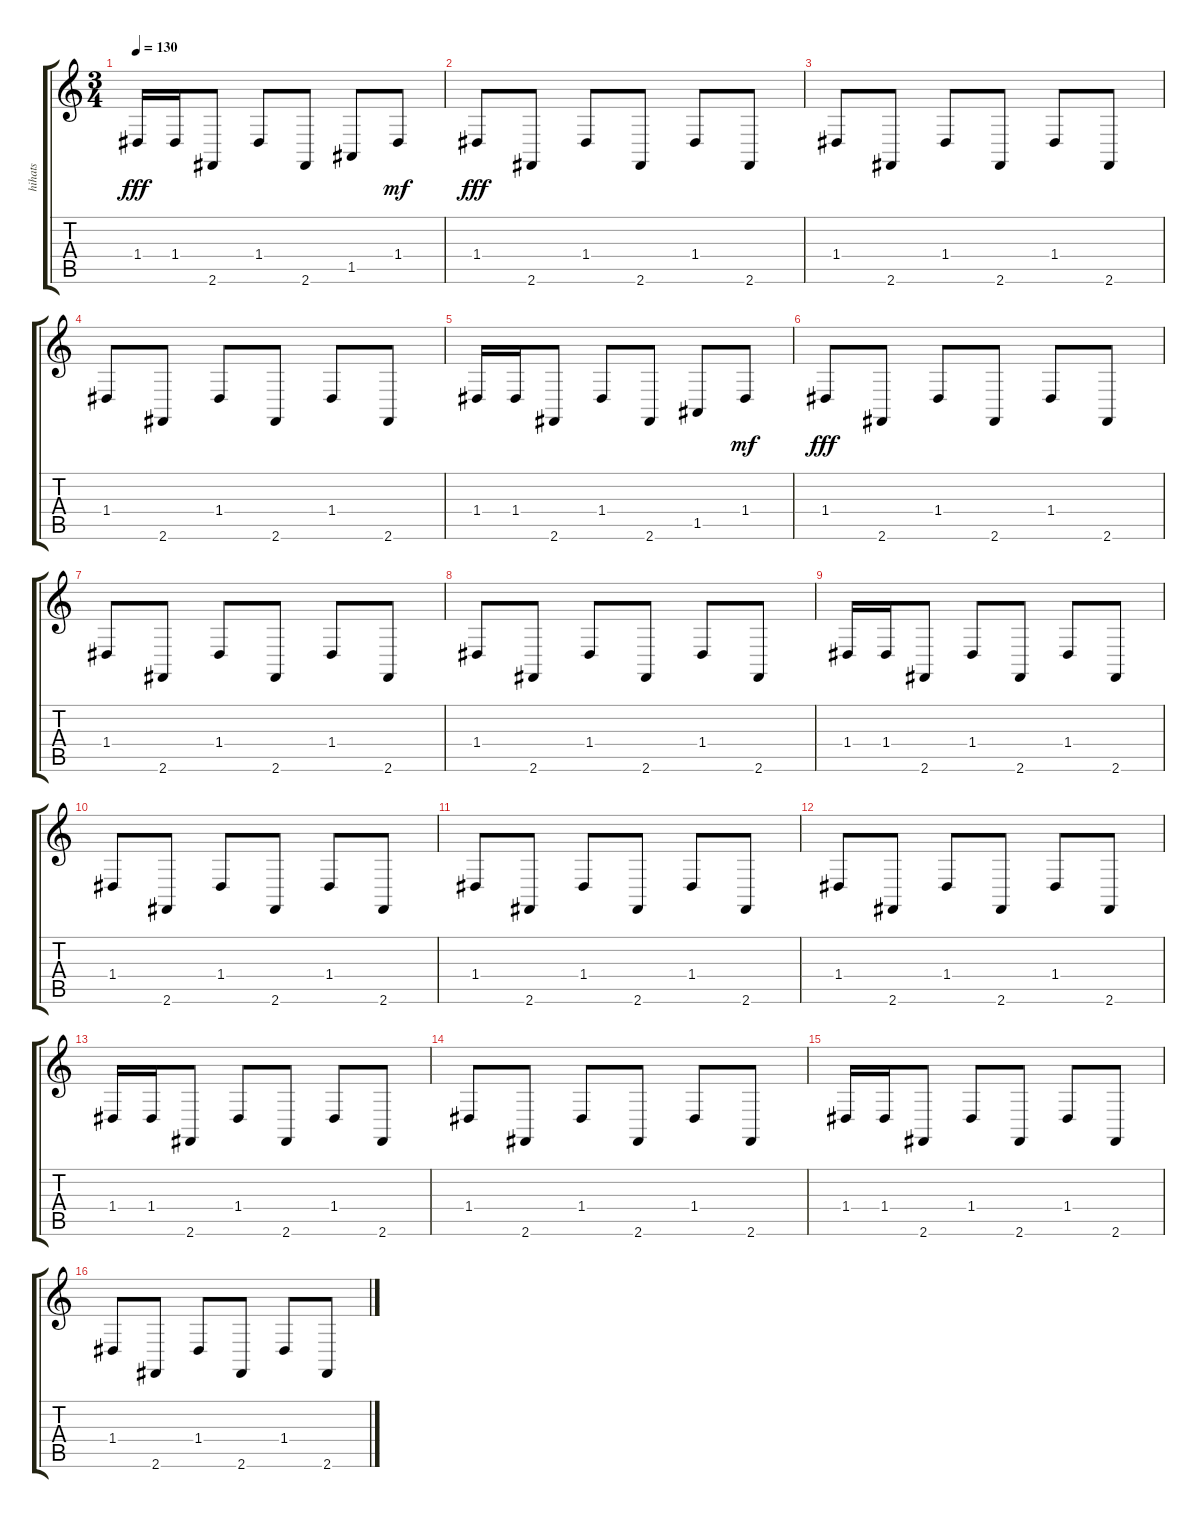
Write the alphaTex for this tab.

\track ("hihats" "hihats") {instrument drawbarorgan}
\staff {score tabs}
\tuning (E4 B3 G3 D3 A2 E2) {hide}
\ts (3 4)
\tempo 130
\clef g2
\ks c
1.4.16{dy fff} 1.4.16 2.6.8 1.4.8 2.6.8 1.5.8 1.4.8{dy mf} |
1.4.8{dy fff} 2.6.8 1.4.8 2.6.8 1.4.8 2.6.8 |
1.4.8 2.6.8 1.4.8 2.6.8 1.4.8 2.6.8 |
1.4.8 2.6.8 1.4.8 2.6.8 1.4.8 2.6.8 |
1.4.16 1.4.16 2.6.8 1.4.8 2.6.8 1.5.8 1.4.8{dy mf} |
1.4.8{dy fff} 2.6.8 1.4.8 2.6.8 1.4.8 2.6.8 |
1.4.8 2.6.8 1.4.8 2.6.8 1.4.8 2.6.8 |
1.4.8 2.6.8 1.4.8 2.6.8 1.4.8 2.6.8 |
1.4.16 1.4.16 2.6.8 1.4.8 2.6.8 1.4.8 2.6.8 |
1.4.8 2.6.8 1.4.8 2.6.8 1.4.8 2.6.8 |
1.4.8 2.6.8 1.4.8 2.6.8 1.4.8 2.6.8 |
1.4.8 2.6.8 1.4.8 2.6.8 1.4.8 2.6.8 |
1.4.16 1.4.16 2.6.8 1.4.8 2.6.8 1.4.8 2.6.8 |
1.4.8 2.6.8 1.4.8 2.6.8 1.4.8 2.6.8 |
1.4.16 1.4.16 2.6.8 1.4.8 2.6.8 1.4.8 2.6.8 |
1.4.8 2.6.8 1.4.8 2.6.8 1.4.8 2.6.8
